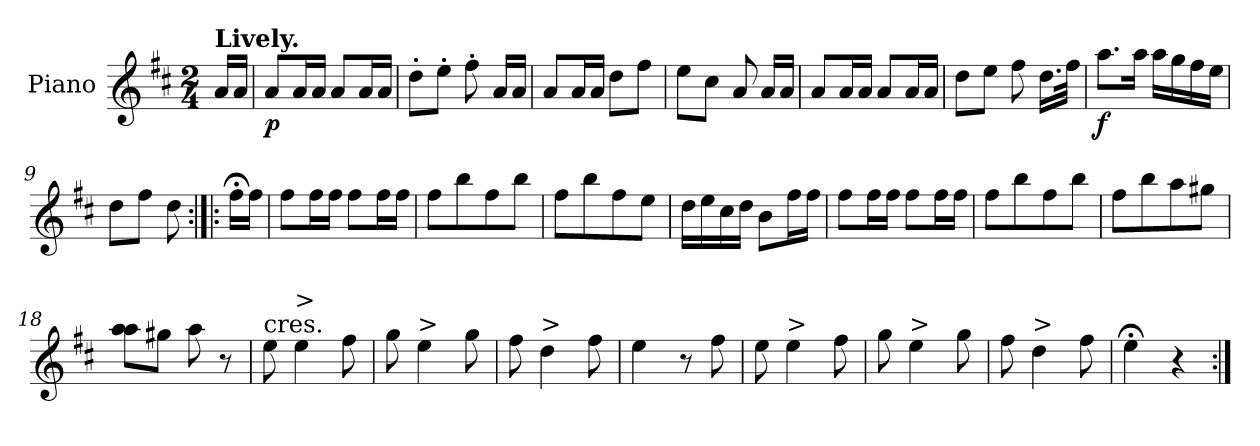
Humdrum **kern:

**kern	**dynam
*part1	*part1
*staff1	*staff1
*I"Piano	*
*I'Pno	*
*clefG2	*
*k[f#c#]	*
*D:	*
*M2/4	*
=1	=1
!LO:TX:a:B:t=Lively.	!
16a/LL	.
16a/JJ	.
=2	=2
!	!LO:DY:b
8a/L	p
16a/L	.
16a/JJ	.
8a/L	.
16a/L	.
16a/JJ	.
=3	=3
8dd'\L	.
8ee'\J	.
8ff#'\	.
16a/LL	.
16a/JJ	.
=4	=4
8a/L	.
16a/L	.
16a/JJ	.
8dd\L	.
8ff#\J	.
=5	=5
8ee\L	.
8cc#\J	.
8a/	.
16a/LL	.
16a/JJ	.
=6	=6
8a/L	.
16a/L	.
16a/JJ	.
8a/L	.
16a/L	.
16a/JJ	.
=7	=7
8dd\L	.
8ee\J	.
8ff#\	.
16.dd\LL	.
32ff#\JJk	.
=8	=8
!	!LO:DY:b
8.aa\L	f
16aa\Jk	.
16aa\LL	.
16gg\	.
16ff#\	.
16ee\JJ	.
=9	=9
8dd\L	.
8ff#\J	.
8dd\	.
!!LO:LB:g=z
=10:|!|:	=10:|!|:
16ff#;<\LL	.
16ff#\JJ	.
=11	=11
8ff#\L	.
16ff#\L	.
16ff#\JJ	.
8ff#\L	.
16ff#\L	.
16ff#\JJ	.
=12	=12
8ff#\L	.
8bb\	.
8ff#\	.
8bb\J	.
=13	=13
8ff#\L	.
8bb\	.
8ff#\	.
8ee\J	.
=14	=14
16dd\LL	.
16ee\	.
16cc#\	.
16dd\JJ	.
8b\L	.
16ff#\L	.
16ff#\JJ	.
=15	=15
8ff#\L	.
16ff#\L	.
16ff#\JJ	.
8ff#\L	.
16ff#\L	.
16ff#\JJ	.
=16	=16
8ff#\L	.
8bb\	.
8ff#\	.
8bb\J	.
=17	=17
8ff#\L	.
8bb\	.
8aa\	.
8gg#X\J	.
=18	=18
8aa\ 8aa\L	.
8gg#X\J	.
8aa\	.
8r	.
!!LO:LB:g=z
=19	=19
!LO:TX:a:t=cres.	!
8ee\	.
!LO:TX:a:t=>	!
4ee\	.
8ff#\	.
=20	=20
8gg\	.
!LO:TX:a:t=>	!
4ee\	.
8gg\	.
=21	=21
8ff#\	.
!LO:TX:a:t=>	!
4dd\	.
8ff#\	.
=22	=22
4ee\	.
8r	.
8ff#\	.
=23	=23
8ee\	.
!LO:TX:a:t=>	!
4ee\	.
8ff#\	.
=24	=24
8gg\	.
!LO:TX:a:t=>	!
4ee\	.
8gg\	.
=25	=25
8ff#\	.
!LO:TX:a:t=>	!
4dd\	.
8ff#\	.
=26	=26
4ee;<\	.
4r	.
=:|!	=:|!
*-	*-
